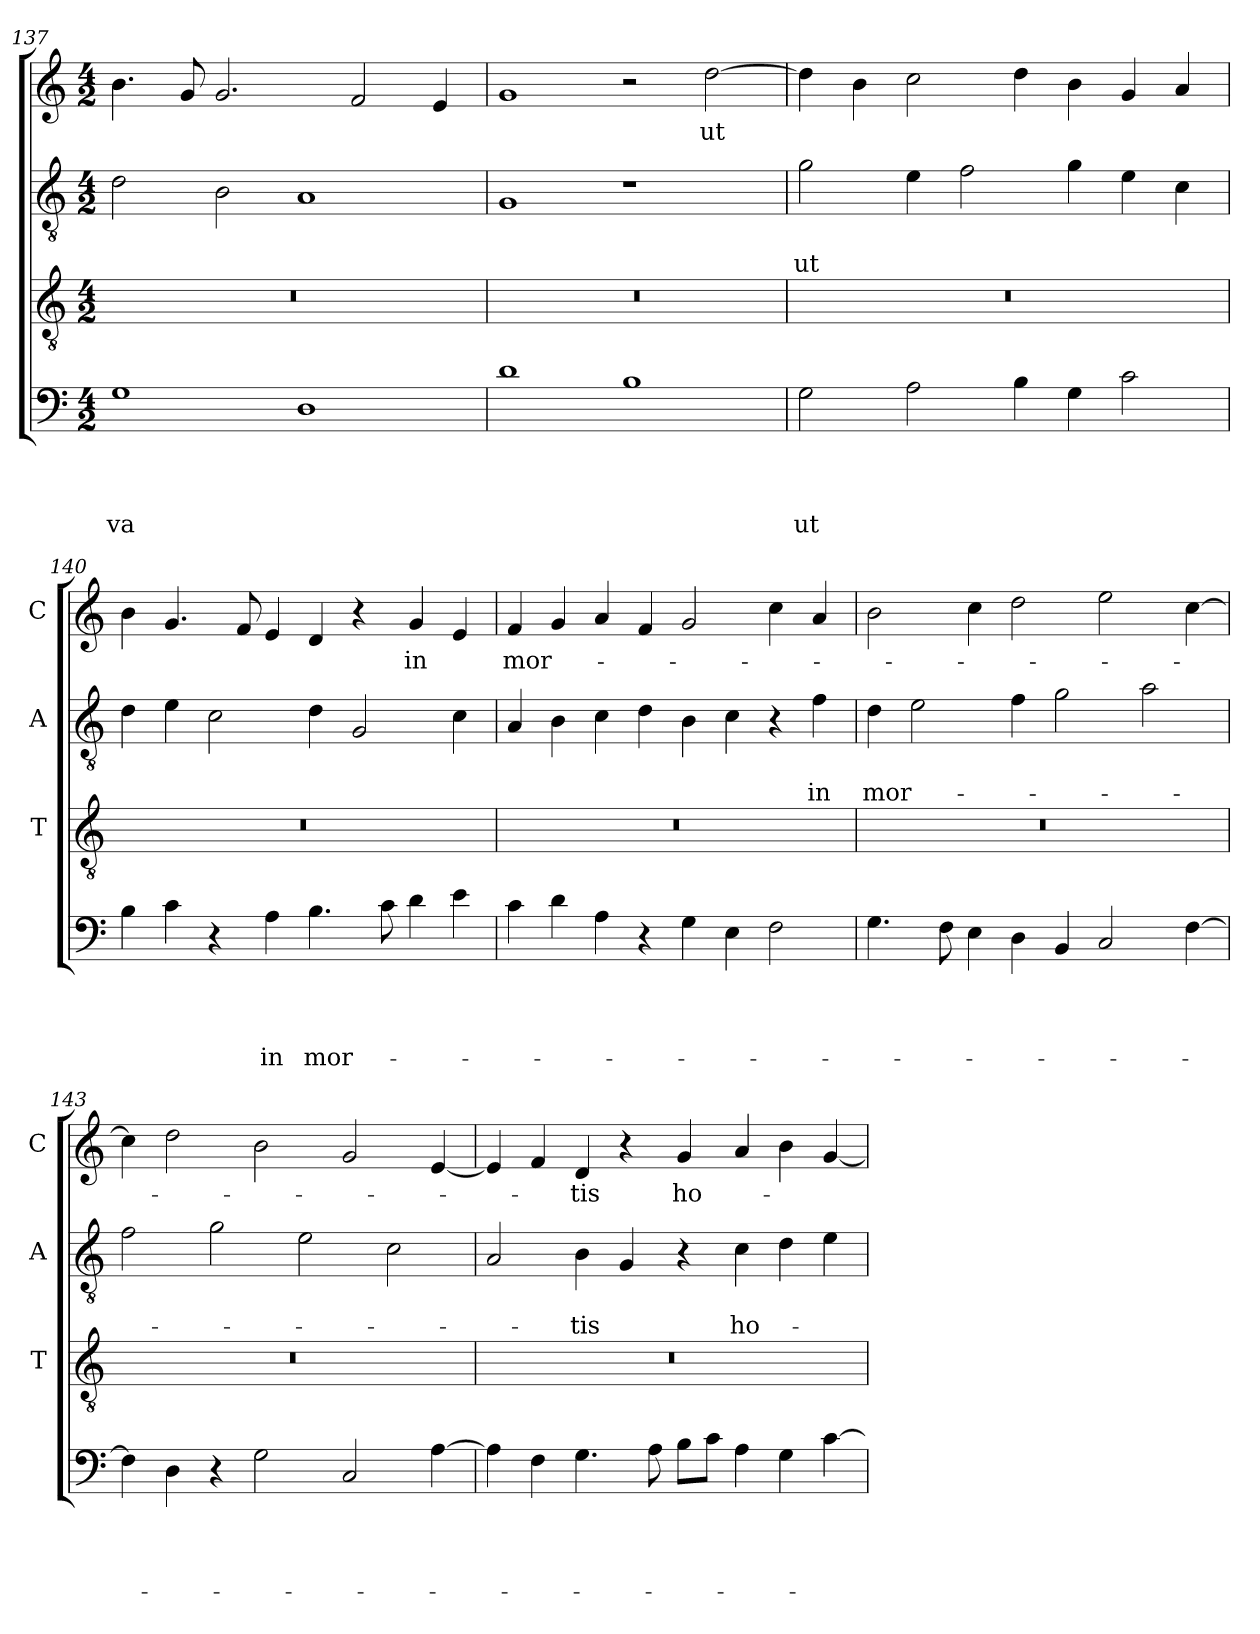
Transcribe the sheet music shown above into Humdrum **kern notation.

**kern	**text	**text	**text	**text	**kern	**kern	**text	**text	**kern	**text
*part4	*part4	*part4	*part4	*part4	*part3	*part2	*part2	*part2	*part1	*part1
*staff4	*staff4	*staff4	*staff4	*staff4	*staff3	*staff2	*staff2	*staff2	*staff1	*staff1
*	*	*	*	*	*I'T	*I'A	*	*	*I'C	*
*clefF4	*	*	*	*	*clefGv2	*clefGv2	*	*	*clefG2	*
*k[]	*	*	*	*	*k[]	*k[]	*	*	*k[]	*
*C:	*	*	*	*	*C:	*C:	*	*	*C:	*
*M4/2	*	*	*	*	*M4/2	*M4/2	*	*	*M4/2	*
=137	=137	=137	=137	=137	=137	=137	=137	=137	=137	=137
!	!	!	!	!LO:LY:b	!	!	!	!	!	!
1G	.	.	.	-va	0r	2d\	.	.	4.b\	.
.	.	.	.	.	.	.	.	.	8g/	.
.	.	.	.	.	.	2B\	.	.	2.g/	.
1D	.	.	.	.	.	1A	.	.	.	.
.	.	.	.	.	.	.	.	.	2f/	.
.	.	.	.	.	.	.	.	.	4e/	.
=138	=138	=138	=138	=138	=138	=138	=138	=138	=138	=138
1d	.	.	.	.	0r	1G	.	.	1g	.
1B	.	.	.	.	.	1r	.	.	2r	.
!	!	!	!	!	!	!	!	!	!	!LO:LY:b
.	.	.	.	.	.	.	.	.	[2dd\	ut
=139	=139	=139	=139	=139	=139	=139	=139	=139	=139	=139
!	!	!	!	!LO:LY:b	!	!	!	!LO:LY:b	!	!
2G\	.	.	.	ut	0r	2g\	.	ut	4dd\]	.
.	.	.	.	.	.	.	.	.	4b\	.
2A\	.	.	.	.	.	4e\	.	.	2cc\	.
.	.	.	.	.	.	2f\	.	.	.	.
4B\	.	.	.	.	.	.	.	.	4dd\	.
4G\	.	.	.	.	.	4g\	.	.	4b\	.
2c\	.	.	.	.	.	4e\	.	.	4g/	.
.	.	.	.	.	.	4c\	.	.	4a/	.
=140	=140	=140	=140	=140	=140	=140	=140	=140	=140	=140
4B\	.	.	.	.	0r	4d\	.	.	4b\	.
4c\	.	.	.	.	.	4e\	.	.	4.g/	.
4r	.	.	.	.	.	2c\	.	.	.	.
.	.	.	.	.	.	.	.	.	8f/	.
!	!	!	!	!LO:LY:b	!	!	!	!	!	!
4A\	.	.	.	in	.	.	.	.	4e/	.
!	!	!	!	!LO:LY:b	!	!	!	!	!	!
4.B\	.	.	.	mor-	.	4d\	.	.	4d/	.
.	.	.	.	.	.	2G/	.	.	4r	.
8c\	.	.	.	.	.	.	.	.	.	.
!	!	!	!	!	!	!	!	!	!	!LO:LY:b
4d\	.	.	.	.	.	.	.	.	4g/	in
4e\	.	.	.	.	.	4c\	.	.	4e/	.
!!LO:LB:g=z
=141	=141	=141	=141	=141	=141	=141	=141	=141	=141	=141
!	!	!	!	!	!	!	!	!	!	!LO:LY:b
4c\	.	.	.	.	0r	4A/	.	.	4f/	mor-
4d\	.	.	.	.	.	4B\	.	.	4g/	.
4A\	.	.	.	.	.	4c\	.	.	4a/	.
4r	.	.	.	.	.	4d\	.	.	4f/	.
4G\	.	.	.	.	.	4B\	.	.	2g/	.
4E\	.	.	.	.	.	4c\	.	.	.	.
2F\	.	.	.	.	.	4r	.	.	4cc\	.
!	!	!	!	!	!	!	!	!LO:LY:b	!	!
.	.	.	.	.	.	4f\	.	in	4a/	.
=142	=142	=142	=142	=142	=142	=142	=142	=142	=142	=142
!	!	!	!	!	!	!	!	!LO:LY:b	!	!
4.G\	.	.	.	.	0r	4d\	.	mor-	2b\	.
.	.	.	.	.	.	2e\	.	.	.	.
8F\	.	.	.	.	.	.	.	.	.	.
4E\	.	.	.	.	.	.	.	.	4cc\	.
4D\	.	.	.	.	.	4f\	.	.	2dd\	.
4BB/	.	.	.	.	.	2g\	.	.	.	.
2C/	.	.	.	.	.	.	.	.	2ee\	.
.	.	.	.	.	.	2a\	.	.	.	.
[4F\	.	.	.	.	.	.	.	.	[4cc\	.
=143	=143	=143	=143	=143	=143	=143	=143	=143	=143	=143
4F\]	.	.	.	.	0r	2f\	.	.	4cc\]	.
4D\	.	.	.	.	.	.	.	.	2dd\	.
4r	.	.	.	.	.	2g\	.	.	.	.
2G\	.	.	.	.	.	.	.	.	2b\	.
.	.	.	.	.	.	2e\	.	.	.	.
2C/	.	.	.	.	.	.	.	.	2g/	.
.	.	.	.	.	.	2c\	.	.	.	.
[4A\	.	.	.	.	.	.	.	.	[4e/	.
=144	=144	=144	=144	=144	=144	=144	=144	=144	=144	=144
4A\]	.	.	.	.	0r	2A/	.	.	4e/]	.
4F\	.	.	.	.	.	.	.	.	4f/	.
!	!	!	!	!	!	!	!	!LO:LY:b	!	!LO:LY:b
4.G\	.	.	.	.	.	4B\	.	-tis	4d/	-tis
.	.	.	.	.	.	4G/	.	.	4r	.
8A\	.	.	.	.	.	.	.	.	.	.
!	!	!	!	!	!	!	!	!	!	!LO:LY:b
8B\L	.	.	.	.	.	4r	.	.	4g/	ho-
8c\J	.	.	.	.	.	.	.	.	.	.
!	!	!	!	!	!	!	!	!LO:LY:b	!	!
4A\	.	.	.	.	.	4c\	.	ho-	4a/	.
4G\	.	.	.	.	.	4d\	.	.	4b\	.
[4c\	.	.	.	.	.	4e\	.	.	[4g/	.
=	=	=	=	=	=	=	=	=	=	=
*-	*-	*-	*-	*-	*-	*-	*-	*-	*-	*-
